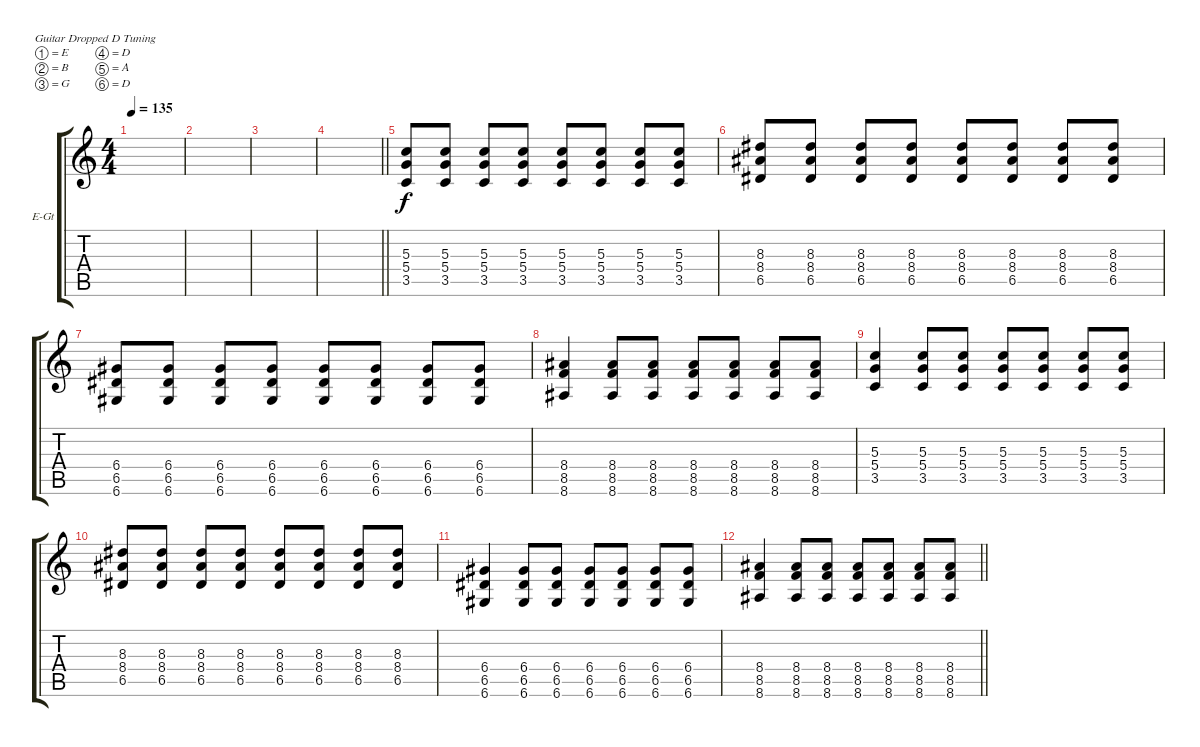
\defaultSystemsLayout 4
\bracketExtendMode groupsimilarinstruments
\firstSystemTrackNameOrientation horizontal
\otherSystemsTrackNameOrientation horizontal
\track ("Electric Guitar" "E-Gt") {instrument distortionguitar}
\staff {score tabs}
\tuning (E4 B3 G3 D3 A2 D2)
\ts (4 4)
\tempo 135
\clef g2
\ks c
|
|
|
\barLineRight lightlight
|
(3.5 5.4 5.3).8 (5.4 3.5 5.3).8 (3.5 5.4 5.3).8 (5.4 3.5 5.3).8 (3.5 5.4 5.3).8 (3.5 5.4 5.3).8 (5.4 3.5 5.3).8 (3.5 5.4 5.3).8 |
(8.4 6.5 8.3).8 (8.4 6.5 8.3).8 (8.4 6.5 8.3).8 (8.4 6.5 8.3).8 (8.4 6.5 8.3).8 (8.4 6.5 8.3).8 (8.4 6.5 8.3).8 (8.4 6.5 8.3).8 |
(6.6 6.5 6.4).8 (6.6 6.5 6.4).8 (6.6 6.5 6.4).8 (6.6 6.5 6.4).8 (6.6 6.5 6.4).8 (6.6 6.5 6.4).8 (6.6 6.5 6.4).8 (6.6 6.5 6.4).8 |
(8.6 8.5 8.4).4 (8.6 8.4 8.5).8 (8.6 8.4 8.5).8 (8.6 8.4 8.5).8 (8.6 8.4 8.5).8 (8.6 8.4 8.5).8 (8.5 8.4 8.6).8 |
(3.5 5.4 5.3).4 (3.5 5.4 5.3).8 (5.4 3.5 5.3).8 (3.5 5.4 5.3).8 (3.5 5.4 5.3).8 (5.4 3.5 5.3).8 (3.5 5.4 5.3).8 |
(8.4 6.5 8.3).8 (8.4 6.5 8.3).8 (8.4 6.5 8.3).8 (8.4 6.5 8.3).8 (8.4 6.5 8.3).8 (8.4 6.5 8.3).8 (8.4 6.5 8.3).8 (8.4 6.5 8.3).8 |
(6.6 6.5 6.4).4 (6.6 6.5 6.4).8 (6.6 6.5 6.4).8 (6.6 6.5 6.4).8 (6.6 6.5 6.4).8 (6.6 6.5 6.4).8 (6.6 6.5 6.4).8 |
\barLineRight lightlight
(8.4 8.5 8.6).4 (8.6 8.4 8.5).8 (8.6 8.4 8.5).8 (8.6 8.4 8.5).8 (8.6 8.4 8.5).8 (8.6 8.4 8.5).8 (8.5 8.4 8.6).8
